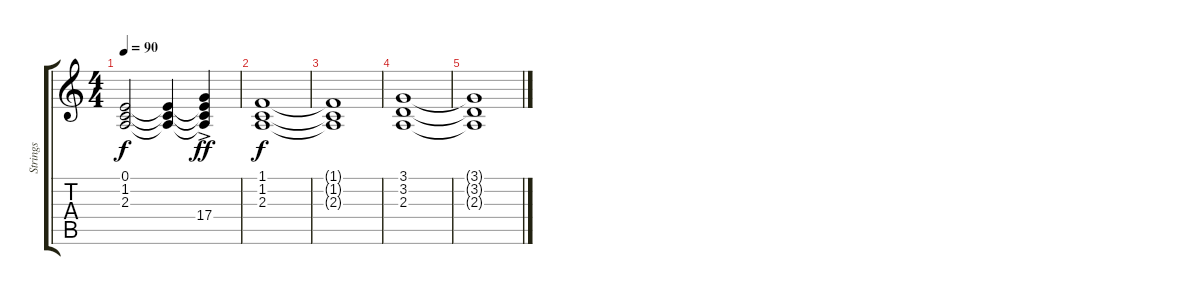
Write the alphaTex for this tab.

\track ("Strings" "Strings") {instrument stringensemble1}
\staff {score tabs}
\tuning (E4 B3 G3 D3 A2 E2) {hide}
\ts (4 4)
\tempo 90
\clef g2
\ks aminor
(0.1{t} 1.2{t} 2.3{t}).2{dy f} (0.1{t} 1.2{t} 2.3{t}).4 (0.1{t} 1.2{t} 2.3{t} 17.4{ac}).4{dy ff} |
(1.1 1.2 2.3).1{dy f} |
(1.1{t} 1.2{t} 2.3{t}).1 |
(3.1 3.2 2.3).1 |
(3.1{t} 3.2{t} 2.3{t}).1
